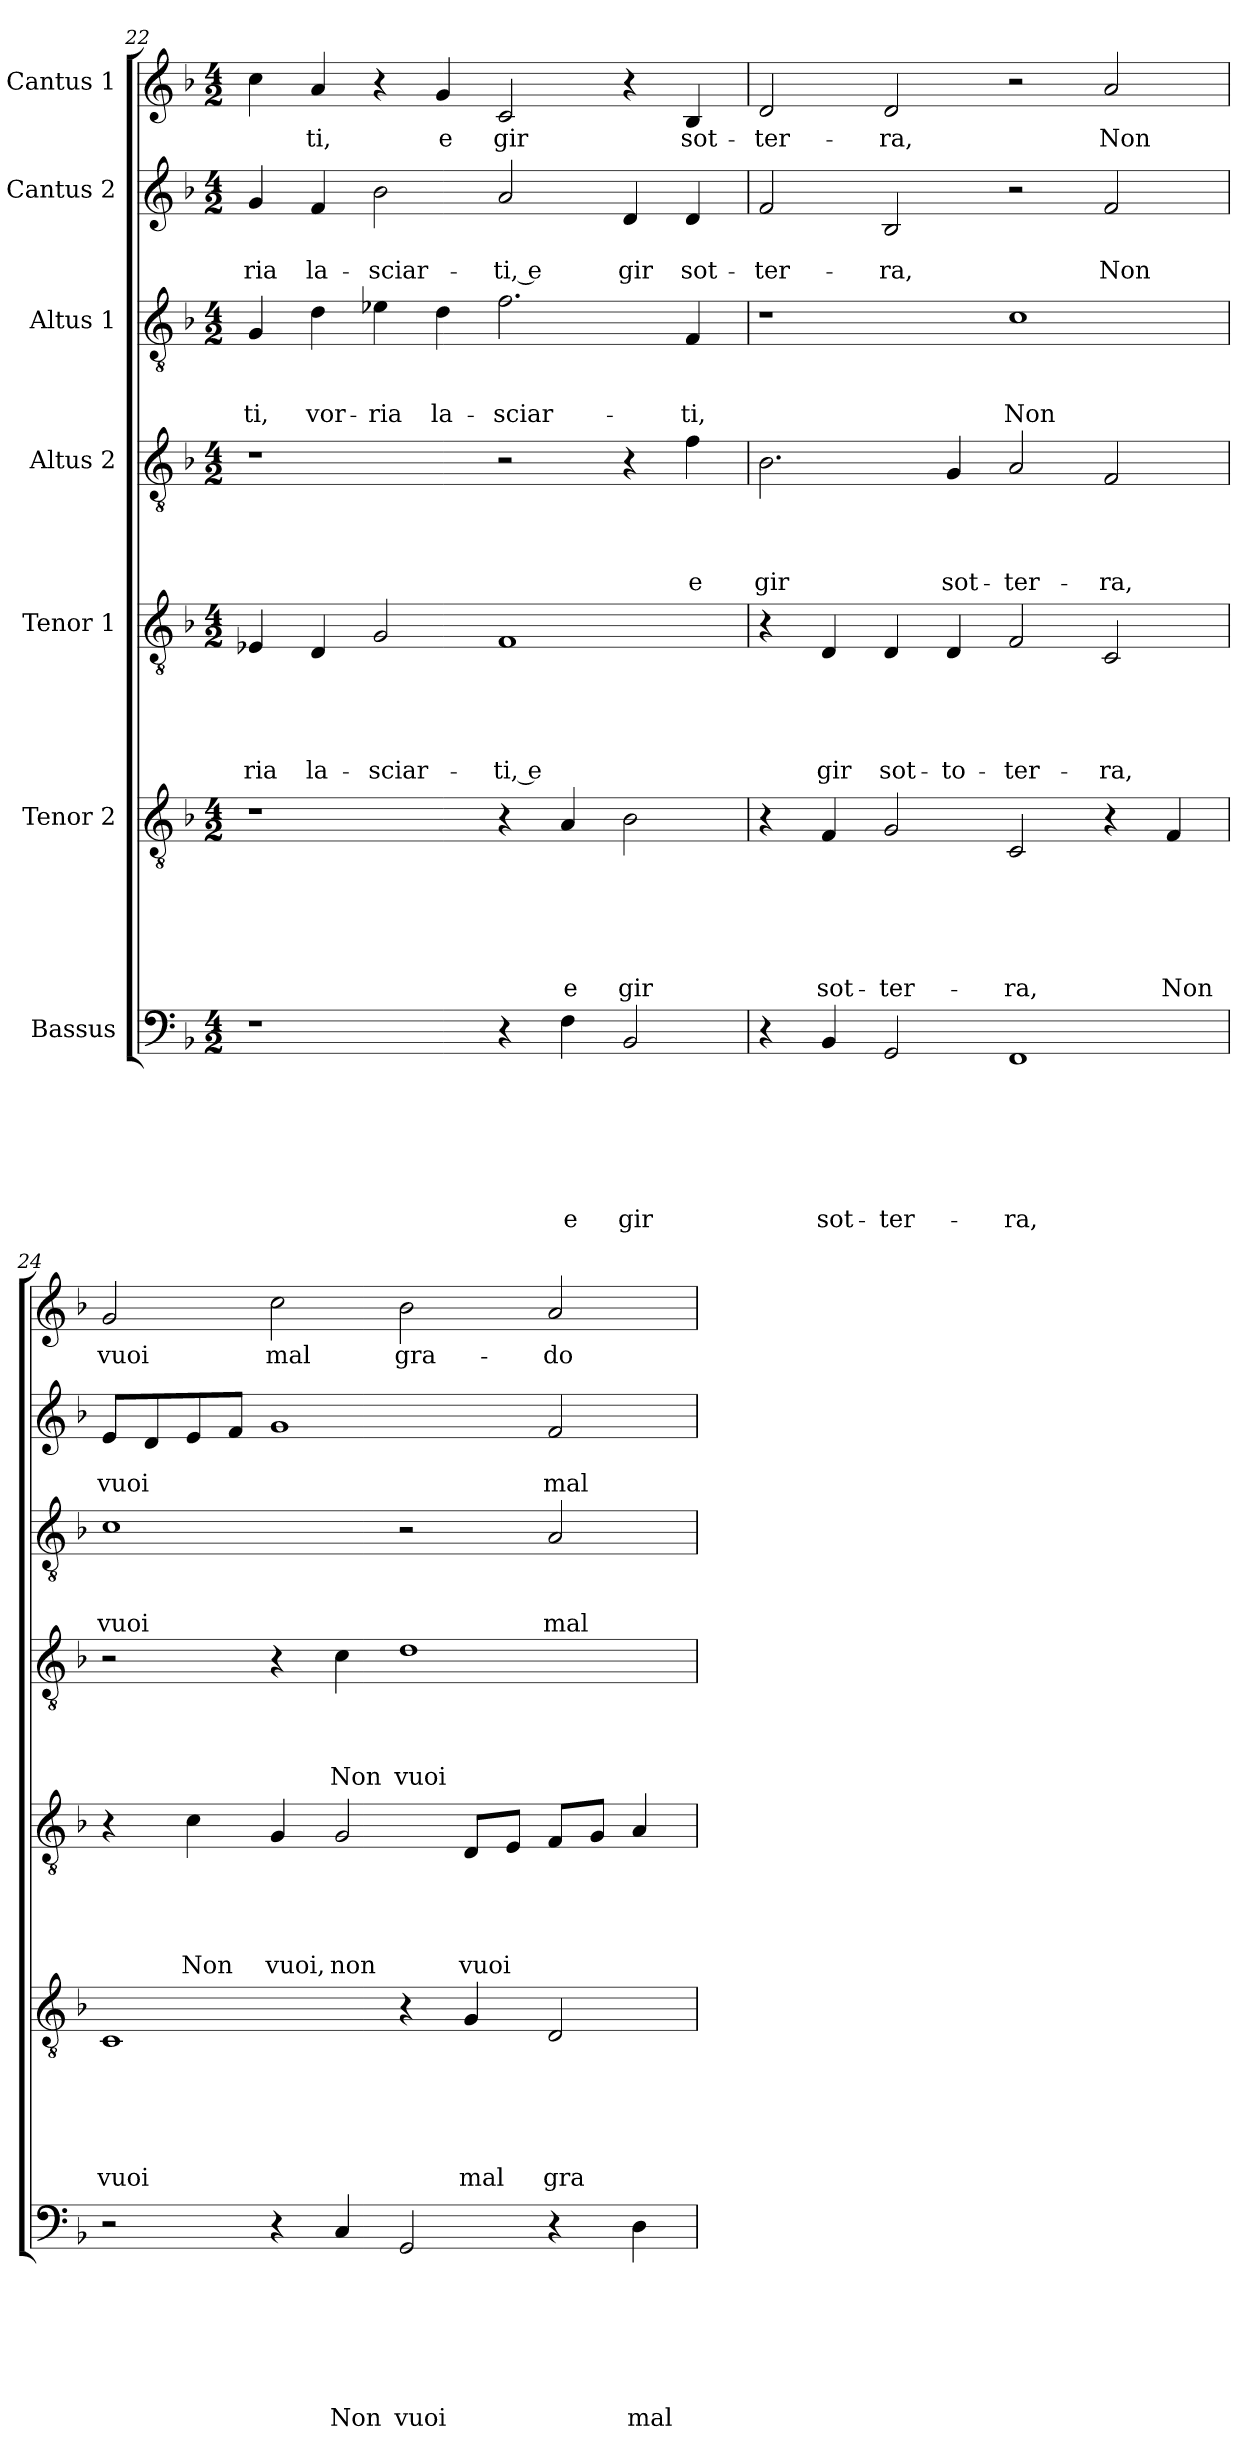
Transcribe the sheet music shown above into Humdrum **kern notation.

**kern	**text	**text	**text	**text	**text	**text	**text	**kern	**text	**text	**text	**text	**text	**text	**kern	**text	**text	**text	**text	**text	**kern	**text	**text	**text	**text	**kern	**text	**text	**text	**kern	**text	**text	**kern	**text
*part7	*part7	*part7	*part7	*part7	*part7	*part7	*part7	*part6	*part6	*part6	*part6	*part6	*part6	*part6	*part5	*part5	*part5	*part5	*part5	*part5	*part4	*part4	*part4	*part4	*part4	*part3	*part3	*part3	*part3	*part2	*part2	*part2	*part1	*part1
*staff7	*staff7	*staff7	*staff7	*staff7	*staff7	*staff7	*staff7	*staff6	*staff6	*staff6	*staff6	*staff6	*staff6	*staff6	*staff5	*staff5	*staff5	*staff5	*staff5	*staff5	*staff4	*staff4	*staff4	*staff4	*staff4	*staff3	*staff3	*staff3	*staff3	*staff2	*staff2	*staff2	*staff1	*staff1
*I"Bassus	*	*	*	*	*	*	*	*I"Tenor 2	*	*	*	*	*	*	*I"Tenor 1	*	*	*	*	*	*I"Altus 2	*	*	*	*	*I"Altus 1	*	*	*	*I"Cantus 2	*	*	*I"Cantus 1	*
*clefF4	*	*	*	*	*	*	*	*clefGv2	*	*	*	*	*	*	*clefGv2	*	*	*	*	*	*clefGv2	*	*	*	*	*clefGv2	*	*	*	*clefG2	*	*	*clefG2	*
*k[b-]	*	*	*	*	*	*	*	*k[b-]	*	*	*	*	*	*	*k[b-]	*	*	*	*	*	*k[b-]	*	*	*	*	*k[b-]	*	*	*	*k[b-]	*	*	*k[b-]	*
*d:	*	*	*	*	*	*	*	*d:	*	*	*	*	*	*	*d:	*	*	*	*	*	*d:	*	*	*	*	*d:	*	*	*	*d:	*	*	*d:	*
*M4/2	*	*	*	*	*	*	*	*M4/2	*	*	*	*	*	*	*M4/2	*	*	*	*	*	*M4/2	*	*	*	*	*M4/2	*	*	*	*M4/2	*	*	*M4/2	*
=22	=22	=22	=22	=22	=22	=22	=22	=22	=22	=22	=22	=22	=22	=22	=22	=22	=22	=22	=22	=22	=22	=22	=22	=22	=22	=22	=22	=22	=22	=22	=22	=22	=22	=22
!	!	!	!	!	!	!	!	!	!	!	!	!	!	!	!	!	!	!	!	!LO:LY:b	!	!	!	!	!	!	!	!	!LO:LY:b	!	!	!LO:LY:b	!	!
1r	.	.	.	.	.	.	.	1r	.	.	.	.	.	.	4E-X/	.	.	.	.	-ria	1r	.	.	.	.	4G/	.	.	-ti,	4g/	.	-ria	4cc\	.
!	!	!	!	!	!	!	!	!	!	!	!	!	!	!	!	!	!	!	!	!LO:LY:b	!	!	!	!	!	!	!	!	!LO:LY:b	!	!	!LO:LY:b	!	!LO:LY:b
.	.	.	.	.	.	.	.	.	.	.	.	.	.	.	4D/	.	.	.	.	la-	.	.	.	.	.	4d\	.	.	vor-	4f/	.	la-	4a/	-ti,
!	!	!	!	!	!	!	!	!	!	!	!	!	!	!	!	!	!	!	!	!LO:LY:b	!	!	!	!	!	!	!	!	!LO:LY:b	!	!	!LO:LY:b	!	!
.	.	.	.	.	.	.	.	.	.	.	.	.	.	.	2G/	.	.	.	.	-sciar-	.	.	.	.	.	4e-X\	.	.	-ria	2b-\	.	-sciar-	4r	.
!	!	!	!	!	!	!	!	!	!	!	!	!	!	!	!	!	!	!	!	!	!	!	!	!	!	!	!	!	!LO:LY:b	!	!	!	!	!LO:LY:b
.	.	.	.	.	.	.	.	.	.	.	.	.	.	.	.	.	.	.	.	.	.	.	.	.	.	4d\	.	.	la-	.	.	.	4g/	e
!	!	!	!	!	!	!	!	!	!	!	!	!	!	!	!	!	!	!	!	!LO:LY:b	!	!	!	!	!	!	!	!	!LO:LY:b	!	!	!LO:LY:b	!	!LO:LY:b
4r	.	.	.	.	.	.	.	4r	.	.	.	.	.	.	1F	.	.	.	.	-ti, e	2r	.	.	.	.	2.f\	.	.	-sciar-	2a/	.	-ti, e	2c/	gir
!	!	!	!	!	!	!	!LO:LY:b	!	!	!	!	!	!	!LO:LY:b	!	!	!	!	!	!	!	!	!	!	!	!	!	!	!	!	!	!	!	!
4F\	.	.	.	.	.	.	e	4A/	.	.	.	.	.	e	.	.	.	.	.	.	.	.	.	.	.	.	.	.	.	.	.	.	.	.
!	!	!	!	!	!	!	!LO:LY:b	!	!	!	!	!	!	!LO:LY:b	!	!	!	!	!	!	!	!	!	!	!	!	!	!	!	!	!	!LO:LY:b	!	!
2BB-/	.	.	.	.	.	.	gir	2B-\	.	.	.	.	.	gir	.	.	.	.	.	.	4r	.	.	.	.	.	.	.	.	4d/	.	gir	4r	.
!	!	!	!	!	!	!	!	!	!	!	!	!	!	!	!	!	!	!	!	!	!	!	!	!	!LO:LY:b	!	!	!	!LO:LY:b	!	!	!LO:LY:b	!	!LO:LY:b
.	.	.	.	.	.	.	.	.	.	.	.	.	.	.	.	.	.	.	.	.	4f\	.	.	.	e	4F/	.	.	-ti,	4d/	.	sot-	4B-/	sot-
!!LO:LB:g=z
=23	=23	=23	=23	=23	=23	=23	=23	=23	=23	=23	=23	=23	=23	=23	=23	=23	=23	=23	=23	=23	=23	=23	=23	=23	=23	=23	=23	=23	=23	=23	=23	=23	=23	=23
!	!	!	!	!	!	!	!	!	!	!	!	!	!	!	!	!	!	!	!	!	!	!	!	!	!LO:LY:b	!	!	!	!	!	!	!LO:LY:b	!	!LO:LY:b
4r	.	.	.	.	.	.	.	4r	.	.	.	.	.	.	4r	.	.	.	.	.	2.B-\	.	.	.	gir	1r	.	.	.	2f/	.	-ter-	2d/	-ter-
!	!	!	!	!	!	!	!LO:LY:b	!	!	!	!	!	!	!LO:LY:b	!	!	!	!	!	!LO:LY:b	!	!	!	!	!	!	!	!	!	!	!	!	!	!
4BB-/	.	.	.	.	.	.	sot-	4F/	.	.	.	.	.	sot-	4D/	.	.	.	.	gir	.	.	.	.	.	.	.	.	.	.	.	.	.	.
!	!	!	!	!	!	!	!LO:LY:b	!	!	!	!	!	!	!LO:LY:b	!	!	!	!	!	!LO:LY:b	!	!	!	!	!	!	!	!	!	!	!	!LO:LY:b	!	!LO:LY:b
2GG/	.	.	.	.	.	.	-ter-	2G/	.	.	.	.	.	-ter-	4D/	.	.	.	.	sot-	.	.	.	.	.	.	.	.	.	2B-/	.	-ra,	2d/	-ra,
!	!	!	!	!	!	!	!	!	!	!	!	!	!	!	!	!	!	!	!	!LO:LY:b	!	!	!	!	!LO:LY:b	!	!	!	!	!	!	!	!	!
.	.	.	.	.	.	.	.	.	.	.	.	.	.	.	4D/	.	.	.	.	-to-	4G/	.	.	.	sot-	.	.	.	.	.	.	.	.	.
!	!	!	!	!	!	!	!LO:LY:b	!	!	!	!	!	!	!LO:LY:b	!	!	!	!	!	!LO:LY:b	!	!	!	!	!LO:LY:b	!	!	!	!LO:LY:b	!	!	!	!	!
1FF	.	.	.	.	.	.	-ra,	2C/	.	.	.	.	.	-ra,	2F/	.	.	.	.	-ter-	2A/	.	.	.	-ter-	1c	.	.	Non	2r	.	.	2r	.
!	!	!	!	!	!	!	!	!	!	!	!	!	!	!	!	!	!	!	!	!LO:LY:b	!	!	!	!	!LO:LY:b	!	!	!	!	!	!	!LO:LY:b	!	!LO:LY:b
.	.	.	.	.	.	.	.	4r	.	.	.	.	.	.	2C/	.	.	.	.	-ra,	2F/	.	.	.	-ra,	.	.	.	.	2f/	.	Non	2a/	Non
!	!	!	!	!	!	!	!	!	!	!	!	!	!	!LO:LY:b	!	!	!	!	!	!	!	!	!	!	!	!	!	!	!	!	!	!	!	!
.	.	.	.	.	.	.	.	4F/	.	.	.	.	.	Non	.	.	.	.	.	.	.	.	.	.	.	.	.	.	.	.	.	.	.	.
=24	=24	=24	=24	=24	=24	=24	=24	=24	=24	=24	=24	=24	=24	=24	=24	=24	=24	=24	=24	=24	=24	=24	=24	=24	=24	=24	=24	=24	=24	=24	=24	=24	=24	=24
!	!	!	!	!	!	!	!	!	!	!	!	!	!	!LO:LY:b	!	!	!	!	!	!	!	!	!	!	!	!	!	!	!LO:LY:b	!	!	!LO:LY:b	!	!LO:LY:b
2r	.	.	.	.	.	.	.	1C	.	.	.	.	.	vuoi	4r	.	.	.	.	.	2r	.	.	.	.	1c	.	.	vuoi	8e/L	.	vuoi	2g/	vuoi
.	.	.	.	.	.	.	.	.	.	.	.	.	.	.	.	.	.	.	.	.	.	.	.	.	.	.	.	.	.	8d/	.	.	.	.
!	!	!	!	!	!	!	!	!	!	!	!	!	!	!	!	!	!	!	!	!LO:LY:b	!	!	!	!	!	!	!	!	!	!	!	!	!	!
.	.	.	.	.	.	.	.	.	.	.	.	.	.	.	4c\	.	.	.	.	Non	.	.	.	.	.	.	.	.	.	8e/	.	.	.	.
.	.	.	.	.	.	.	.	.	.	.	.	.	.	.	.	.	.	.	.	.	.	.	.	.	.	.	.	.	.	8f/J	.	.	.	.
!	!	!	!	!	!	!	!	!	!	!	!	!	!	!	!	!	!	!	!	!LO:LY:b	!	!	!	!	!	!	!	!	!	!	!	!	!	!LO:LY:b
4r	.	.	.	.	.	.	.	.	.	.	.	.	.	.	4G/	.	.	.	.	vuoi,	4r	.	.	.	.	.	.	.	.	1g	.	.	2cc\	mal
!	!	!	!	!	!	!	!LO:LY:b	!	!	!	!	!	!	!	!	!	!	!	!	!LO:LY:b	!	!	!	!	!LO:LY:b	!	!	!	!	!	!	!	!	!
4C/	.	.	.	.	.	.	Non	.	.	.	.	.	.	.	2G/	.	.	.	.	non	4c\	.	.	.	Non	.	.	.	.	.	.	.	.	.
!	!	!	!	!	!	!	!LO:LY:b	!	!	!	!	!	!	!	!	!	!	!	!	!	!	!	!	!	!LO:LY:b	!	!	!	!	!	!	!	!	!LO:LY:b
2GG/	.	.	.	.	.	.	vuoi	4r	.	.	.	.	.	.	.	.	.	.	.	.	1d	.	.	.	vuoi	2r	.	.	.	.	.	.	2b-\	gra-
!	!	!	!	!	!	!	!	!	!	!	!	!	!	!LO:LY:b	!	!	!	!	!	!LO:LY:b	!	!	!	!	!	!	!	!	!	!	!	!	!	!
.	.	.	.	.	.	.	.	4G/	.	.	.	.	.	mal	8D/L	.	.	.	.	vuoi	.	.	.	.	.	.	.	.	.	.	.	.	.	.
.	.	.	.	.	.	.	.	.	.	.	.	.	.	.	8E/J	.	.	.	.	.	.	.	.	.	.	.	.	.	.	.	.	.	.	.
!	!	!	!	!	!	!	!	!	!	!	!	!	!	!LO:LY:b	!	!	!	!	!	!	!	!	!	!	!	!	!	!	!LO:LY:b	!	!	!LO:LY:b	!	!LO:LY:b
4r	.	.	.	.	.	.	.	2D/	.	.	.	.	.	gra-	8F/L	.	.	.	.	.	.	.	.	.	.	2A/	.	.	mal	2f/	.	mal	2a/	-do
.	.	.	.	.	.	.	.	.	.	.	.	.	.	.	8G/J	.	.	.	.	.	.	.	.	.	.	.	.	.	.	.	.	.	.	.
!	!	!	!	!	!	!	!LO:LY:b	!	!	!	!	!	!	!	!	!	!	!	!	!	!	!	!	!	!	!	!	!	!	!	!	!	!	!
4D\	.	.	.	.	.	.	mal	.	.	.	.	.	.	.	4A/	.	.	.	.	.	.	.	.	.	.	.	.	.	.	.	.	.	.	.
=	=	=	=	=	=	=	=	=	=	=	=	=	=	=	=	=	=	=	=	=	=	=	=	=	=	=	=	=	=	=	=	=	=	=
*-	*-	*-	*-	*-	*-	*-	*-	*-	*-	*-	*-	*-	*-	*-	*-	*-	*-	*-	*-	*-	*-	*-	*-	*-	*-	*-	*-	*-	*-	*-	*-	*-	*-	*-
